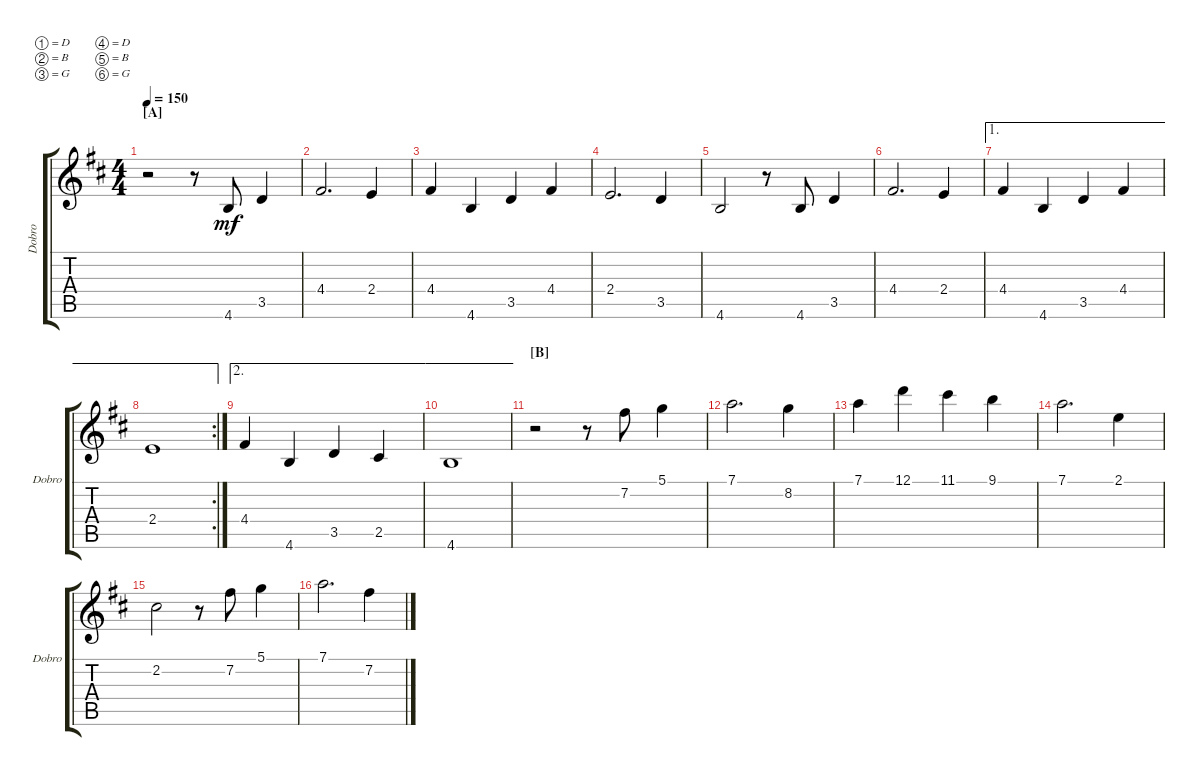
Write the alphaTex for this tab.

\defaultSystemsLayout 4
\bracketExtendMode groupsimilarinstruments
\singleTrackTrackNamePolicy allsystems
\multiTrackTrackNamePolicy allsystems
\otherSystemsTrackNameOrientation horizontal
\track ("Dobro" "Dobro") {instrument acousticguitarsteel}
\staff {score tabs}
\tuning (D4 B3 G3 D3 B2 G2)
\ts (4 4)
\section ("A" "")
\tempo 150
\clef g2
\ks d
r.2{dy mf instrument acousticguitarsteel} r.8 4.6.8 3.5.4 |
4.4.2{d} 2.4.4 |
4.4.4 4.6.4 3.5.4 4.4.4 |
2.4.2{d} 3.5.4 |
4.6.2 r.8 4.6.8 3.5.4 |
4.4.2{d} 2.4.4 |
\ae 1
4.4.4 4.6.4 3.5.4 4.4.4 |
\ae 1
\rc 2
2.4.1 |
\ae 2
4.4.4 4.6.4 3.5.4 2.5.4 |
\ae 2
4.6.1 |
\section ("B" "")
r.2 r.8 7.2.8 5.1.4 |
7.1.2{d} 8.2.4 |
7.1.4 12.1.4 11.1.4 9.1.4 |
7.1.2{d} 2.1.4 |
2.2.2 r.8 7.2.8 5.1.4 |
7.1.2{d} 7.2.4
